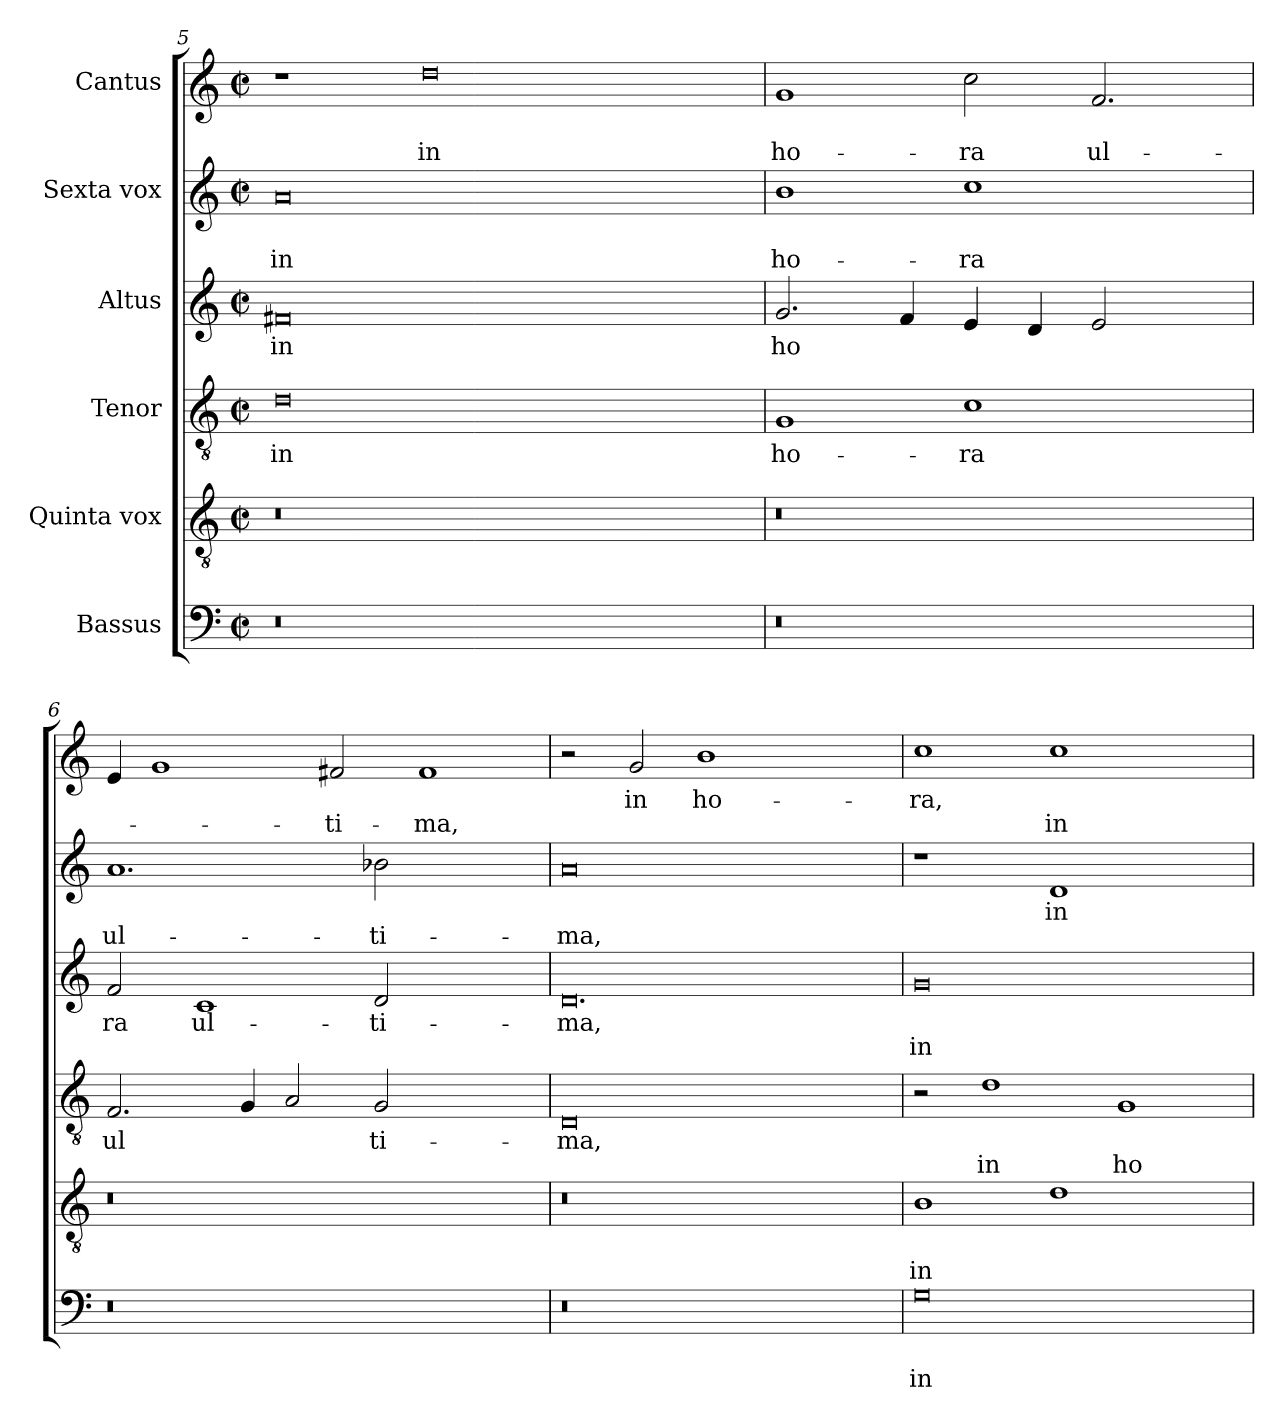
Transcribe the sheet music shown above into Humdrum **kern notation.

**kern	**text	**text	**kern	**text	**text	**kern	**text	**text	**kern	**text	**text	**kern	**text	**text	**kern	**text	**text
*part6	*part6	*part6	*part5	*part5	*part5	*part4	*part4	*part4	*part3	*part3	*part3	*part2	*part2	*part2	*part1	*part1	*part1
*staff6	*staff6	*staff6	*staff5	*staff5	*staff5	*staff4	*staff4	*staff4	*staff3	*staff3	*staff3	*staff2	*staff2	*staff2	*staff1	*staff1	*staff1
*I"Bassus	*	*	*I"Quinta vox	*	*	*I"Tenor	*	*	*I"Altus	*	*	*I"Sexta vox	*	*	*I"Cantus	*	*
!!LO:LB:g=z
*clefF4	*	*	*clefGv2	*	*	*clefGv2	*	*	*clefG2	*	*	*clefG2	*	*	*clefG2	*	*
*k[]	*	*	*k[]	*	*	*k[]	*	*	*k[]	*	*	*k[]	*	*	*k[]	*	*
*C:	*	*	*C:	*	*	*C:	*	*	*C:	*	*	*C:	*	*	*C:	*	*
*M4/2	*	*	*M4/2	*	*	*M4/2	*	*	*M4/2	*	*	*M4/2	*	*	*M4/2	*	*
*met(c|)	*	*	*met(c|)	*	*	*met(c|)	*	*	*met(c|)	*	*	*met(c|)	*	*	*met(c|)	*	*
=5	=5	=5	=5	=5	=5	=5	=5	=5	=5	=5	=5	=5	=5	=5	=5	=5	=5
!	!	!	!	!	!	!	!LO:LY:b	!	!	!LO:LY:b	!	!	!	!LO:LY:b	!	!	!
*	*	*	*	*	*	*	*	*	*	*	*	*	*	*	*^	*	*
0r	.	.	0r	.	.	0d	in	.	0f#X	in	.	0a	.	in	1r	1ryy	.	.
!	!	!	!	!	!	!	!	!	!	!	!	!	!	!	!	!	!	!LO:LY:b
.	.	.	.	.	.	.	.	.	.	.	.	.	.	.	0dd	2ryy	.	in
.	.	.	.	.	.	.	.	.	.	.	.	.	.	.	.	2ryy	.	.
1ryy	.	.	1ryy	.	.	1ryy	.	.	1ryy	.	.	1ryy	.	.	.	1ryy	.	.
=5	=5	=5	=5	=5	=5	=5	=5	=5	=5	=5	=5	=5	=5	=5	=5	=5	=5	=5
!	!	!	!	!	!	!	!LO:LY:b	!	!	!LO:LY:b	!	!	!	!LO:LY:b	!	!	!	!LO:LY:b
0r	.	.	0r	.	.	1G	ho-	.	2.g	ho	.	1b	.	ho-	1g	0ryy	.	ho-
.	.	.	.	.	.	.	.	.	4f	.	.	.	.	.	.	.	.	.
!	!	!	!	!	!	!	!LO:LY:b	!	!	!	!	!	!	!LO:LY:b	!	!	!	!LO:LY:b
.	.	.	.	.	.	1c	-ra	.	4e	.	.	1cc	.	-ra	2cc	.	.	-ra
.	.	.	.	.	.	.	.	.	4d	.	.	.	.	.	.	.	.	.
!	!	!	!	!	!	!	!	!	!	!	!	!	!	!	!	!	!	!LO:LY:b
.	.	.	.	.	.	.	.	.	2e	.	.	.	.	.	2.f	.	.	ul-
4ryy	.	.	4ryy	.	.	4ryy	.	.	4ryy	.	.	4ryy	.	.	.	4ryy	.	.
=6	=6	=6	=6	=6	=6	=6	=6	=6	=6	=6	=6	=6	=6	=6	=6	=6	=6	=6
!	!	!	!	!	!	!	!LO:LY:b	!	!	!LO:LY:b	!	!	!	!LO:LY:b	!	!	!	!
0r	.	.	0r	.	.	2.F	ul	.	2f	ra	.	1.a	.	ul-	4e	0ryy	.	.
.	.	.	.	.	.	.	.	.	.	.	.	.	.	.	1g	.	.	.
!	!	!	!	!	!	!	!	!	!	!LO:LY:b	!	!	!	!	!	!	!	!
.	.	.	.	.	.	.	.	.	1c	ul-	.	.	.	.	.	.	.	.
.	.	.	.	.	.	4G	.	.	.	.	.	.	.	.	.	.	.	.
.	.	.	.	.	.	2A	.	.	.	.	.	.	.	.	.	.	.	.
!	!	!	!	!	!	!	!	!	!	!	!	!	!	!	!	!	!	!LO:LY:b
.	.	.	.	.	.	.	.	.	.	.	.	.	.	.	2f#X	.	.	-ti-
!	!	!	!	!	!	!	!LO:LY:b	!	!	!LO:LY:b	!	!	!	!LO:LY:b	!	!	!	!
.	.	.	.	.	.	2G	ti-	.	2d	-ti-	.	2b-X	.	-ti-	.	.	.	.
!	!	!	!	!	!	!	!	!	!	!	!	!	!	!	!	!	!	!LO:LY:b
.	.	.	.	.	.	.	.	.	.	.	.	.	.	.	1f#	.	.	-ma,
2.ryy	.	.	2.ryy	.	.	2.ryy	.	.	2.ryy	.	.	2.ryy	.	.	.	2.ryy	.	.
=7	=7	=7	=7	=7	=7	=7	=7	=7	=7	=7	=7	=7	=7	=7	=7	=7	=7	=7
!	!	!	!	!	!	!	!LO:LY:b	!	!	!LO:LY:b	!	!	!	!LO:LY:b	!	!	!	!
0r	.	.	0r	.	.	0D	-ma,	.	0.d	-ma,	.	0a	.	-ma,	2r	0ryy	.	.
!	!	!	!	!	!	!	!	!	!	!	!	!	!	!	!	!	!LO:LY:b	!
.	.	.	.	.	.	.	.	.	.	.	.	.	.	.	2g	.	in	.
!	!	!	!	!	!	!	!	!	!	!	!	!	!	!	!	!	!LO:LY:b	!
.	.	.	.	.	.	.	.	.	.	.	.	.	.	.	1b	.	ho-	.
1ryy	.	.	1ryy	.	.	1ryy	.	.	.	.	.	1ryy	.	.	1ryy	1ryy	.	.
=9	=9	=9	=9	=9	=9	=9	=9	=9	=9	=9	=9	=9	=9	=9	=9	=9	=9	=9
!	!	!LO:LY:b	!	!	!LO:LY:b	!	!	!	!	!	!LO:LY:b	!	!	!	!	!	!LO:LY:b	!
0G	.	in	1B	.	in	2r	.	.	0g	.	in	1r	.	.	1cc	1ryy	-ra,	.
!	!	!	!	!	!	!	!	!LO:LY:b	!	!	!	!	!	!	!	!	!	!
.	.	.	.	.	.	1d	.	in	.	.	.	.	.	.	.	.	.	.
!	!	!	!	!	!	!	!	!	!	!	!	!	!LO:LY:b	!	!	!	!	!LO:LY:b
.	.	.	1d	.	.	.	.	.	.	.	.	1d	in	.	1cc	2ryy	.	in
!	!	!	!	!	!	!	!	!LO:LY:b	!	!	!	!	!	!	!	!	!	!
.	.	.	.	.	.	1G	.	ho-	.	.	.	.	.	.	.	2ryy	.	.
2ryy	.	.	2ryy	.	.	.	.	.	2ryy	.	.	2ryy	.	.	2ryy	2ryy	.	.
*	*	*	*	*	*	*	*	*	*	*	*	*	*	*	*v	*v	*	*
=	=	=	=	=	=	=	=	=	=	=	=	=	=	=	=	=	=
*-	*-	*-	*-	*-	*-	*-	*-	*-	*-	*-	*-	*-	*-	*-	*-	*-	*-
